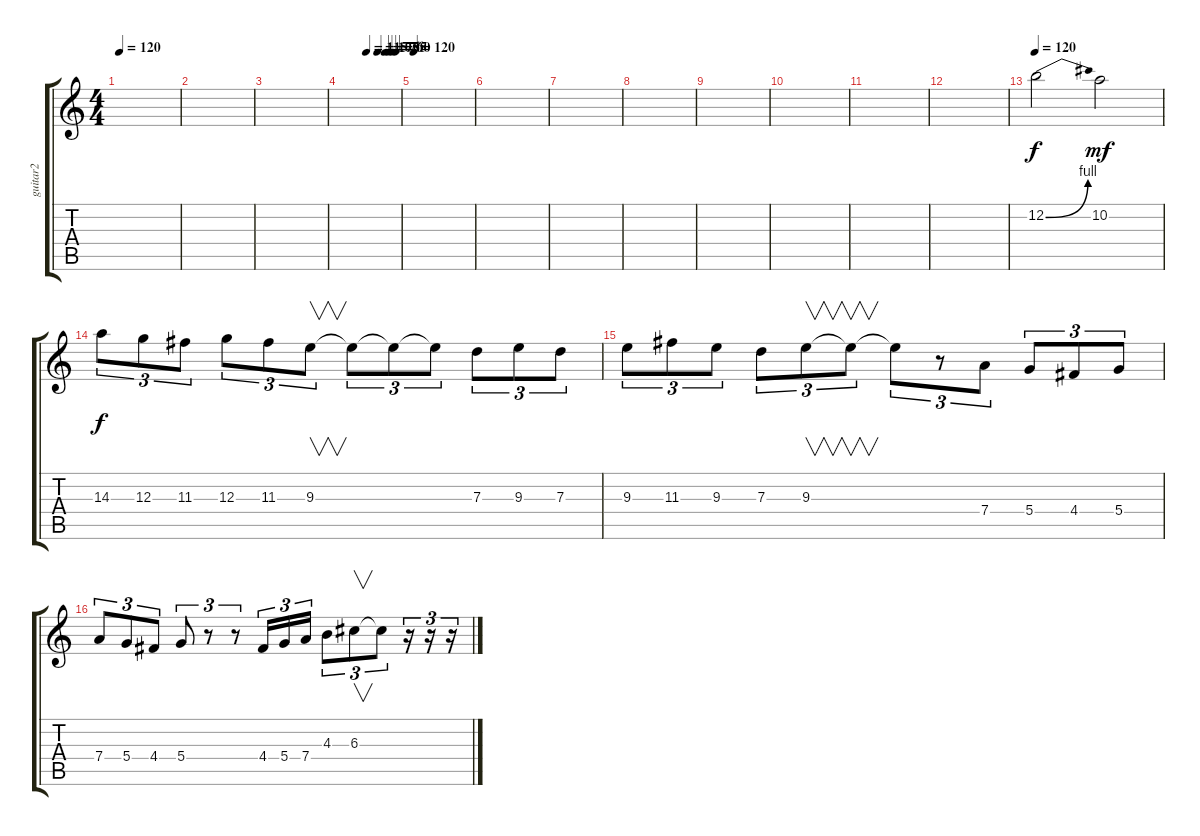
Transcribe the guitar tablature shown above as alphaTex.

\track ("guitar2" "guitar2") {instrument acousticguitarsteel}
\staff {score tabs}
\tuning (E4 B3 G3 D3 A2 E2) {hide}
\ts (4 4)
\tempo 120
\clef g2
\ks c
|
|
|
\tempo (115 0.4375)
\tempo (105 0.625)
\tempo (75 0.75)
\tempo (70 0.8125)
\tempo (65 0.875)
\tempo (60 0.9375)
|
\tempo 120
|
|
|
|
|
|
|
|
\tempo 120
12.2{be (bend 0 0 60 4)}.2{instrument distortionguitar} 10.2.2{dy mf} |
14.3.8{tu (3 2) dy f} 12.3.8{tu (3 2)} 11.3.8{tu (3 2)} 12.3.8{tu (3 2)} 11.3.8{tu (3 2)} 9.3.8{v tu (3 2)} 9.3{t}.8{tu (3 2)} 9.3{t}.8{tu (3 2)} 9.3{t}.8{tu (3 2)} 7.3.8{tu (3 2)} 9.3.8{tu (3 2)} 7.3.8{tu (3 2)} |
9.3.8{tu (3 2) instrument distortionguitar} 11.3.8{tu (3 2)} 9.3.8{tu (3 2)} 7.3.8{tu (3 2)} 9.3.8{v tu (3 2)} 9.3{t}.8{v tu (3 2)} 9.3{t}.8{tu (3 2)} r.8{tu (3 2)} 7.4.8{tu (3 2)} 5.4.8{tu (3 2)} 4.4.8{tu (3 2)} 5.4.8{tu (3 2)} |
7.4.8{tu (3 2) instrument distortionguitar} 5.4.8{tu (3 2)} 4.4.8{tu (3 2)} 5.4.8{tu (3 2)} r.8{tu (3 2)} r.8{tu (3 2)} 4.4.16{tu (3 2)} 5.4.16{tu (3 2)} 7.4.16{tu (3 2)} 4.3.8{tu (3 2)} 6.3.8{v tu (3 2)} 6.3{t}.8{tu (3 2)} r.16{tu (3 2)} r.16{tu (3 2)} r.16{tu (3 2)}
